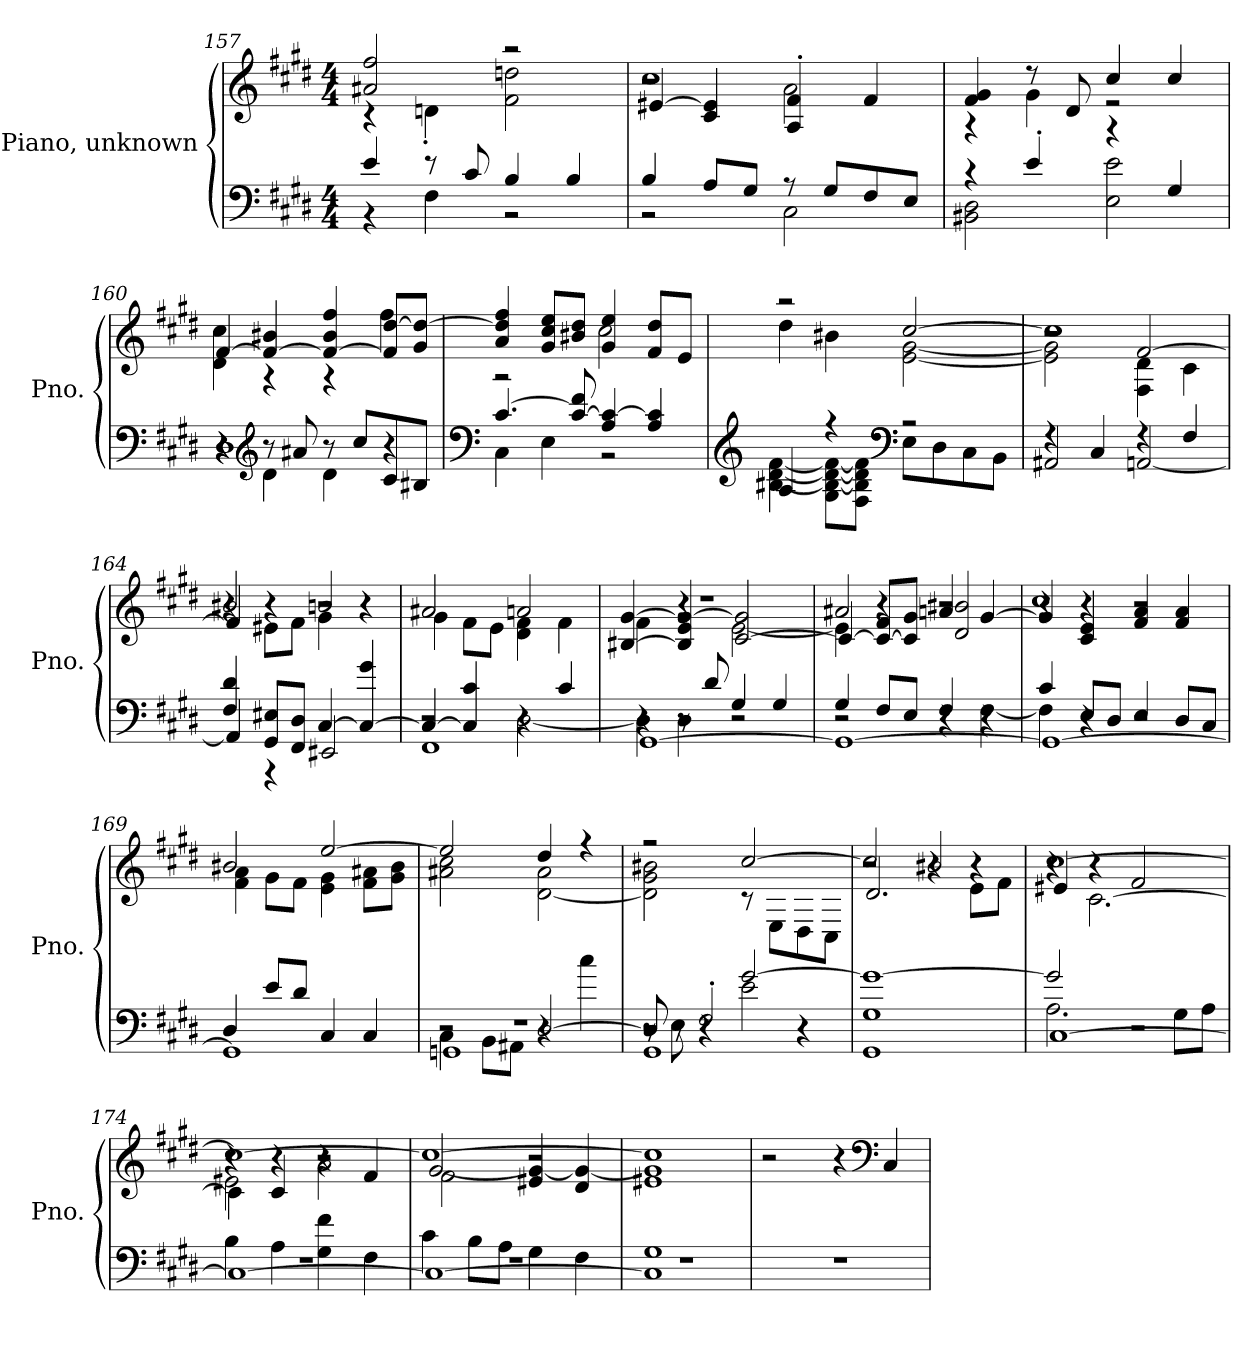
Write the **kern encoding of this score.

**kern	**kern
*part1	*part1
*staff2	*staff1
*I"Piano, unknown	*
*I'Pno.	*
!!LO:PB:g=z
*clefF4	*clefG2
*k[f#c#g#d#]	*k[f#c#g#d#]
*M4/4	*M4/4
=157	=157
*^	*^
4e/	4r	2a#X/ 2ff#/	4r
8r	4F#\	.	4dn'\
8c#/	.	.	.
4B/	2r	2r	2f#\ 2ddn\
4B/	.	.	.
=158	=158	=158	=158
*	*	*	*^
4B/	2r	1cc#	2r	[4e#X/
8A/L	.	.	.	4c#/ 4e#/]
8G#/J	.	.	.	.
8r	2C#\	.	2a\	4A/' 4f#/'
8G#/L	.	.	.	.
8F#/	.	.	.	4f#/
8E/J	.	.	.	.
*	*	*	*v	*v
=159	=159	=159	=159
4r	2BB#X\ 2D#\	4f#/ 4g#/	4r
4e'/	.	8r	4g#\
.	.	8d#/	.
4r	2E\ 2e\	4cc#/	2r
4G#/	.	4cc#/	.
=160	=160	=160	=160
*	*^	*	*
4r	4r	1D#	[4f#/	4d#\ 4cc#\
*clefG2	*	*	*	*
8r	4d#\	.	4f#/_ 4b#X/	4r
8a#X/	.	.	.	.
8r	4d#\	.	4f#/_ 4b#/ 4ff#/	4r
8cc#/L	.	.	.	.
8c#/	4r	.	8f#/] [8dd#/L	4ff#\
8B#X/J	.	.	8g#/ 8dd#/_J	.
*v	*v	*v	*	*
!!LO:LB:g=z	!!
=161	=161	=161
*clefF4	*	*
*^	*	*
[4.c#/	4C#\	4a/ 4dd#/] 4ff#/	2r
.	4E\	8g#/ 8cc#/ 8ee/L	.
8c#/_ 8f#/	.	8b#X/ 8dd#/J	.
4A/ 4c#/_	2r	4g#/ 4ee/	2cc#\
4A/ 4c#/]	.	8f#/ 8dd#/L	.
.	.	8e/J	.
=162	=162	=162	=162
*clefG2	*	*	*
4A/	[4B#X\ [4d#\ [4f#\	2r	4dd#\
4r	8G#\ 8B#\_ 8d#\_ 8f#\_L	.	4b#X\
.	8F#\ 8B#\] 8d#\] 8f#\]J	.	.
*clefF4	*	*	*
2r	8E\L	[2cc#/	[2e\ [2g#\
.	8D#\	.	.
.	8C#\	.	.
.	8BB\J	.	.
=163	=163	=163	=163
*	*	*	*^
4r	2AA#X/	1cc#]	2e\] 2g#\]	2r
4C#/	.	.	.	.
4r	[2AAn/	.	4F#\ 4d#\	[2f#/
4F#/	.	.	4c#\	.
=164	=164	=164	=164	=164
4F#/ 4d#/	4AA/]	2b#X/	4r	4f#/]
8GG#/ 8E#X/L	4r	.	8e#X\L	4r
8FF#/ 8D#/J	.	.	8f#\J	.
[4C#/	2EE#X/	2bn/	4g#\	2r
4C#/_ 4g#/	.	.	4r	.
*	*	*	*v	*v
!!LO:LB:g=z
=165	=165	=165	=165
*	*^	*	*
4C#/_	2r	1FF#	2a#X/	4g#\
4C#/] 4c#/	.	.	.	8f#\L
.	.	.	.	8e\J
4r	[2D#\	.	2an/	4d#\ 4f#\
4c#/	.	.	.	4f#\
=166	=166	=166	=166	=166
*	*	*	*	*^
4r	4D#\]	[1GG#	1r	4f#\	[4B#X/ [4g#/
8r	4D#\	.	.	4r	4B#/] 4e/ 4g#/_
8d#/	.	.	.	.	.
4G#/	2r	.	.	[2e\	[2c#/ 2g#/]
4G#/	.	.	.	.	.
=167	=167	=167	=167	=167	=167
4G#/	2r	1GG#_	2a#X/	4e\]	4c#/_
8F#/L	.	.	.	4r	8c#/_ 8f#/L
8E/J	.	.	.	.	8c#/] 8g#/J
4F#/	4r	.	4an/	2r	2d#/ 2b#X/
4r	[4F#\	.	[4g#/	.	.
=168	=168	=168	=168	=168	=168
4c#/	4F#\]	1GG#_	4g#/]	1cc#	4r
8E/L	4r	.	4r	.	4c#/ 4e/
8D#/J	.	.	.	.	.
4E/	2r	.	2r	.	4f#/ 4a/
8D#/L	.	.	.	.	4f#/ 4a/
8C#/J	.	.	.	.	.
*	*v	*v	*	*	*
*	*	*	*v	*v
=169	=169	=169	=169
4D#/	1GG#]	2b#X/	4f#\ 4a\
8e/L	.	.	8g#\L
8d#/J	.	.	8f#\J
4C#/	.	[2ee/	4e\ 4g#\
4C#/	.	.	8f#\ 8a#X\L
.	.	.	8g#\ 8b#\J
!!LO:LB:g=z	!!
=170	=170	=170	=170
*^	*^	*	*
1r	4C#\	2r	1GGn	2ee/]	2a#X\ 2cc#\
.	8BB\L	.	.	.	.
.	8AA#X\J	.	.	.	.
.	4r	[2D#/	.	4dd#/	[2d#\ 2a#\
.	4cc#\	.	.	4r	.
=171	=171	=171	=171	=171	=171
2r	8r	8D#/]	1GG#	2r	2d#\] 2g#\ 2b#X\
.	8E\	8r	.	.	.
.	4r	2F#'/	.	.	.
[2g#/	2e\	.	.	[2cc#/	8r
.	.	.	.	.	8E\L
.	.	4r	.	.	8D#\
.	.	.	.	.	8C#\J
*	*v	*v	*v	*	*
=172	=172	=172	=172
*	*	*	*^
1g#_	1GG# 1G#	2cc#/]	2r	2.d#/
.	.	2b#X/	4r	.
.	.	.	8e\L	4r
.	.	.	8f#\J	.
=173	=173	=173	=173	=173
*	*^	*	*	*
2g#/]	2.A\	[1C#	[1cc#	4e#X/	4r
.	.	.	.	4r	[2.c#\
2r	.	.	.	2f#/	.
.	8G#\L	.	.	.	.
.	8A\J	.	.	.	.
=174	=174	=174	=174	=174	=174
*	*	*	*	*	*^
1r	4B\	1C#_	1cc#_	2e#X\	4r	4c#\]
.	4A\	.	.	.	4c#/	4r
.	4G#\ 4f#\	.	.	2a\	4r	2r
.	4F#\	.	.	.	4f#/	.
*	*	*	*	*	*v	*v
!!LO:LB:g=z
=175	=175	=175	=175	=175	=175
1r	4c#\	1C#_	1cc#_	[2g#/	2f#\
.	8B\L	.	.	.	.
.	8A\J	.	.	.	.
.	4G#\	.	.	4e#X/ 4g#/_	2r
.	4F#\	.	.	4d#/ 4g#/_	.
*	*	*	*	*v	*v
=176	=176	=176	=176	=176
1r	1G#	1C#]	1cc#]	1e#X 1g#]
*v	*v	*v	*	*
*	*v	*v
=177	=177
1r	2r
.	4r
*	*clefF4
.	4C#/
=	=
*-	*-
